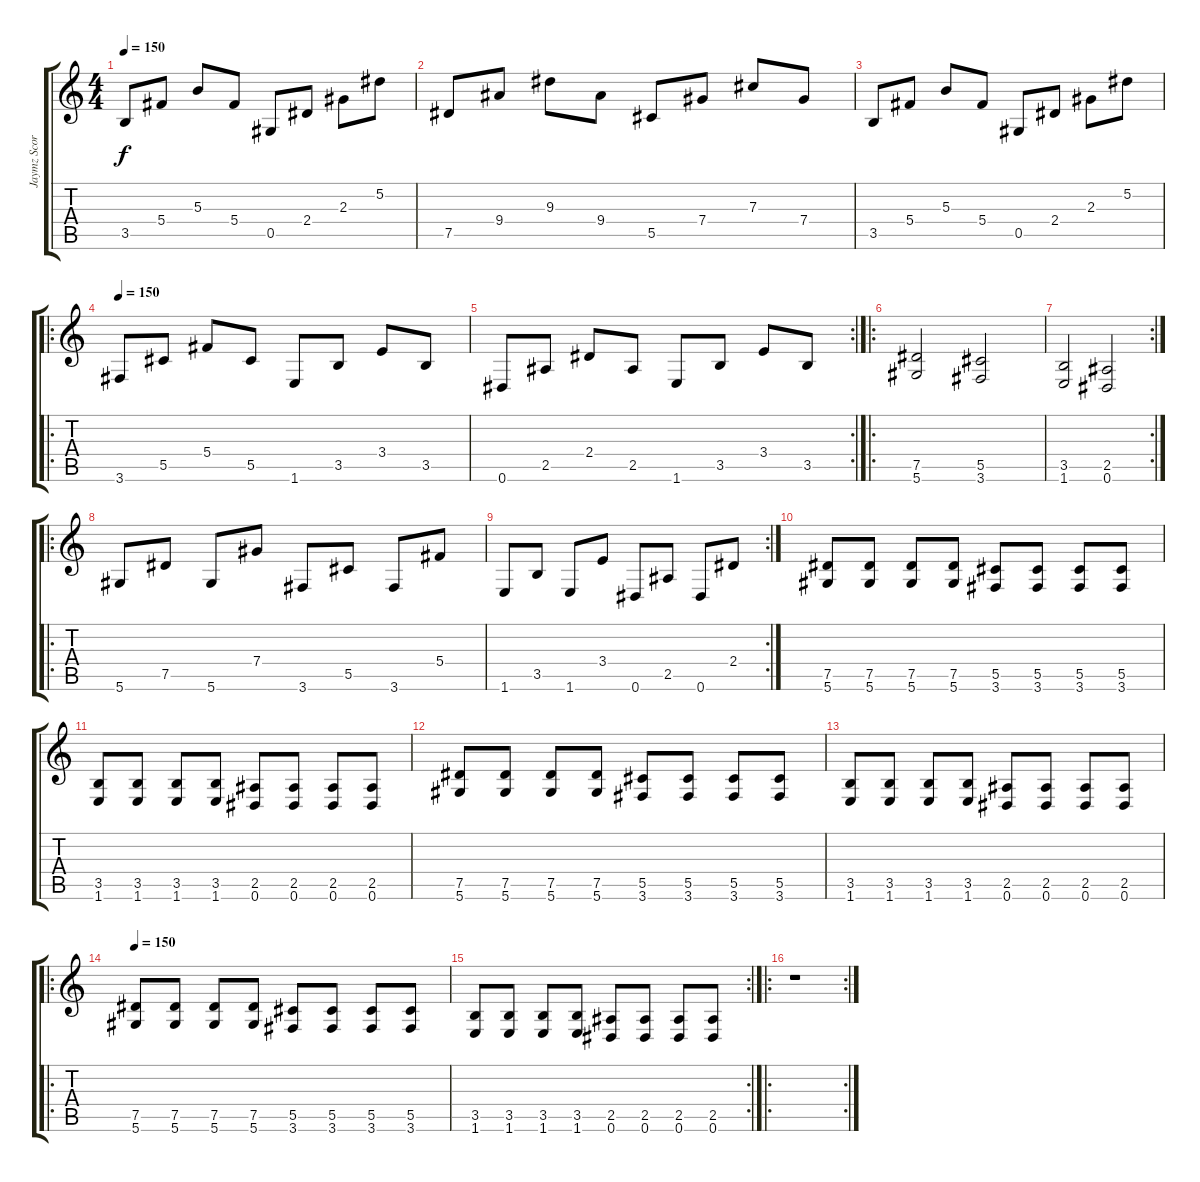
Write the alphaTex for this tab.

\track ("Jaymz Scorpion" "Jaymz Scor") {instrument overdrivenguitar}
\staff {score tabs}
\tuning (Eb4 Bb3 Gb3 Db3 Ab2 Eb2) {hide}
\ts (4 4)
\tempo 150
\clef g2
\ks c
3.5.8{dy f} 5.4.8 5.3.8 5.4.8 0.5.8 2.4.8 2.3.8 5.2.8 |
7.5.8 9.4.8 9.3.8 9.4.8 5.5.8 7.4.8 7.3.8 7.4.8 |
3.5.8 5.4.8 5.3.8 5.4.8 0.5.8 2.4.8 2.3.8 5.2.8 |
\ro
\tempo 150
3.6.8 5.5.8 5.4.8 5.5.8 1.6.8 3.5.8 3.4.8 3.5.8 |
\rc 2
0.6.8 2.5.8 2.4.8 2.5.8 1.6.8 3.5.8 3.4.8 3.5.8 |
\ro
(7.5 5.6).2 (5.5 3.6).2 |
\rc 2
(3.5 1.6).2 (2.5 0.6).2 |
\ro
5.6.8 7.5.8 5.6.8 7.4.8 3.6.8 5.5.8 3.6.8 5.4.8 |
\rc 2
1.6.8 3.5.8 1.6.8 3.4.8 0.6.8 2.5.8 0.6.8 2.4.8 |
(7.5 5.6).8 (7.5 5.6).8 (7.5 5.6).8 (7.5 5.6).8 (5.5 3.6).8 (5.5 3.6).8 (5.5 3.6).8 (5.5 3.6).8 |
(3.5 1.6).8 (3.5 1.6).8 (3.5 1.6).8 (3.5 1.6).8 (2.5 0.6).8 (2.5 0.6).8 (2.5 0.6).8 (2.5 0.6).8 |
(7.5 5.6).8 (7.5 5.6).8 (7.5 5.6).8 (7.5 5.6).8 (5.5 3.6).8 (5.5 3.6).8 (5.5 3.6).8 (5.5 3.6).8 |
(3.5 1.6).8 (3.5 1.6).8 (3.5 1.6).8 (3.5 1.6).8 (2.5 0.6).8 (2.5 0.6).8 (2.5 0.6).8 (2.5 0.6).8 |
\ro
\tempo 150
(7.5 5.6).8 (7.5 5.6).8 (7.5 5.6).8 (7.5 5.6).8 (5.5 3.6).8 (5.5 3.6).8 (5.5 3.6).8 (5.5 3.6).8 |
\rc 2
(3.5 1.6).8 (3.5 1.6).8 (3.5 1.6).8 (3.5 1.6).8 (2.5 0.6).8 (2.5 0.6).8 (2.5 0.6).8 (2.5 0.6).8 |
\ro
\rc 2
r.1
